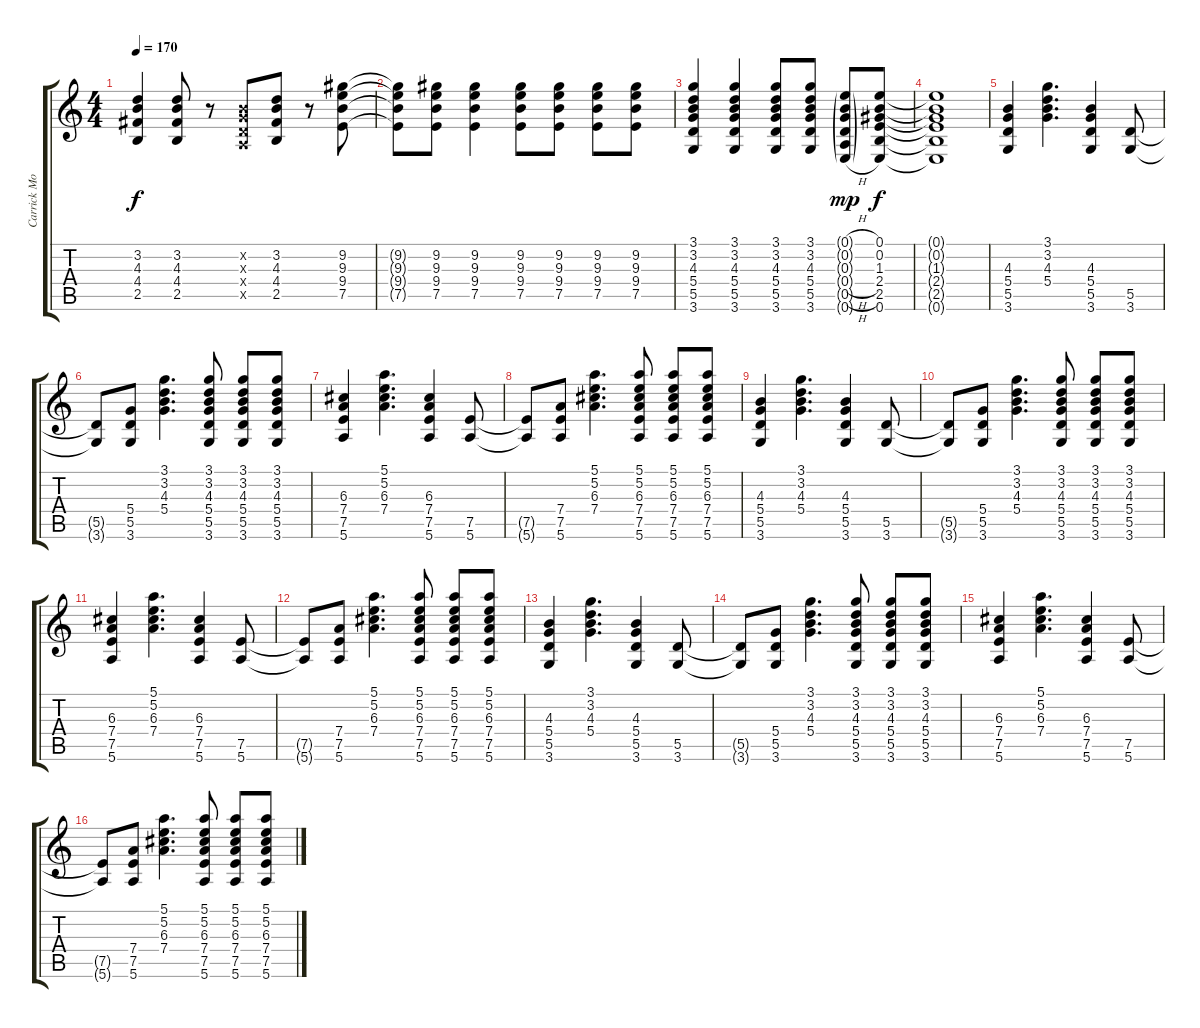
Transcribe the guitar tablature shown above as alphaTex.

\track ("Carrick Moore Gerety" "Carrick Mo") {instrument overdrivenguitar}
\staff {score tabs}
\tuning (E4 B3 G3 D3 A2 E2) {hide}
\ts (4 4)
\tempo 170
\clef g2
\ks c
(3.2 4.3 4.4 2.5).4{dy f} (3.2 4.3 4.4 2.5).8 r.8 (0.2{x} 0.3{x} 0.4{x} 0.5{x}).8 (3.2 4.3 4.4 2.5).8 r.8 (9.2 9.3 9.4 7.5).8 |
(9.2{t} 9.3{t} 9.4{t} 7.5{t}).8 (9.2 9.3 9.4 7.5).8 (9.2 9.3 9.4 7.5).4 (9.2 9.3 9.4 7.5).8 (9.2 9.3 9.4 7.5).8 (9.2 9.3 9.4 7.5).8 (9.2 9.3 9.4 7.5).8 |
(3.1 3.2 4.3 5.4 5.5 3.6).4 (3.1 3.2 4.3 5.4 5.5 3.6).4 (3.1 3.2 4.3 5.4 5.5 3.6).8 (3.1 3.2 4.3 5.4 5.5 3.6).8 (0.1{h g} 0.2{h g} 0.3{h g} 0.4{h g} 0.5{h g} 0.6{h g}).8{dy mp} (0.1 0.2 1.3 2.4 2.5 0.6).8{dy f} |
(0.1{t} 0.2{t} 1.3{t} 2.4{t} 2.5{t} 0.6{t}).1 |
(4.3 5.4 5.5 3.6).4 (3.1 3.2 4.3 5.4).4{d} (4.3 5.4 5.5 3.6).4 (5.5 3.6).8 |
(5.5{t} 3.6{t}).8 (5.4 5.5 3.6).8 (3.1 3.2 4.3 5.4).4{d} (3.1 3.2 4.3 5.4 5.5 3.6).8 (3.1 3.2 4.3 5.4 5.5 3.6).8 (3.1 3.2 4.3 5.4 5.5 3.6).8 |
(6.3 7.4 7.5 5.6).4 (5.1 5.2 6.3 7.4).4{d} (6.3 7.4 7.5 5.6).4 (7.5 5.6).8 |
(7.5{t} 5.6{t}).8 (7.4 7.5 5.6).8 (5.1 5.2 6.3 7.4).4{d} (5.1 5.2 6.3 7.4 7.5 5.6).8 (5.1 5.2 6.3 7.4 7.5 5.6).8 (5.1 5.2 6.3 7.4 7.5 5.6).8 |
(4.3 5.4 5.5 3.6).4 (3.1 3.2 4.3 5.4).4{d} (4.3 5.4 5.5 3.6).4 (5.5 3.6).8 |
(5.5{t} 3.6{t}).8 (5.4 5.5 3.6).8 (3.1 3.2 4.3 5.4).4{d} (3.1 3.2 4.3 5.4 5.5 3.6).8 (3.1 3.2 4.3 5.4 5.5 3.6).8 (3.1 3.2 4.3 5.4 5.5 3.6).8 |
(6.3 7.4 7.5 5.6).4 (5.1 5.2 6.3 7.4).4{d} (6.3 7.4 7.5 5.6).4 (7.5 5.6).8 |
(7.5{t} 5.6{t}).8 (7.4 7.5 5.6).8 (5.1 5.2 6.3 7.4).4{d} (5.1 5.2 6.3 7.4 7.5 5.6).8 (5.1 5.2 6.3 7.4 7.5 5.6).8 (5.1 5.2 6.3 7.4 7.5 5.6).8 |
(4.3 5.4 5.5 3.6).4 (3.1 3.2 4.3 5.4).4{d} (4.3 5.4 5.5 3.6).4 (5.5 3.6).8 |
(5.5{t} 3.6{t}).8 (5.4 5.5 3.6).8 (3.1 3.2 4.3 5.4).4{d} (3.1 3.2 4.3 5.4 5.5 3.6).8 (3.1 3.2 4.3 5.4 5.5 3.6).8 (3.1 3.2 4.3 5.4 5.5 3.6).8 |
(6.3 7.4 7.5 5.6).4 (5.1 5.2 6.3 7.4).4{d} (6.3 7.4 7.5 5.6).4 (7.5 5.6).8 |
(7.5{t} 5.6{t}).8 (7.4 7.5 5.6).8 (5.1 5.2 6.3 7.4).4{d} (5.1 5.2 6.3 7.4 7.5 5.6).8 (5.1 5.2 6.3 7.4 7.5 5.6).8 (5.1 5.2 6.3 7.4 7.5 5.6).8
